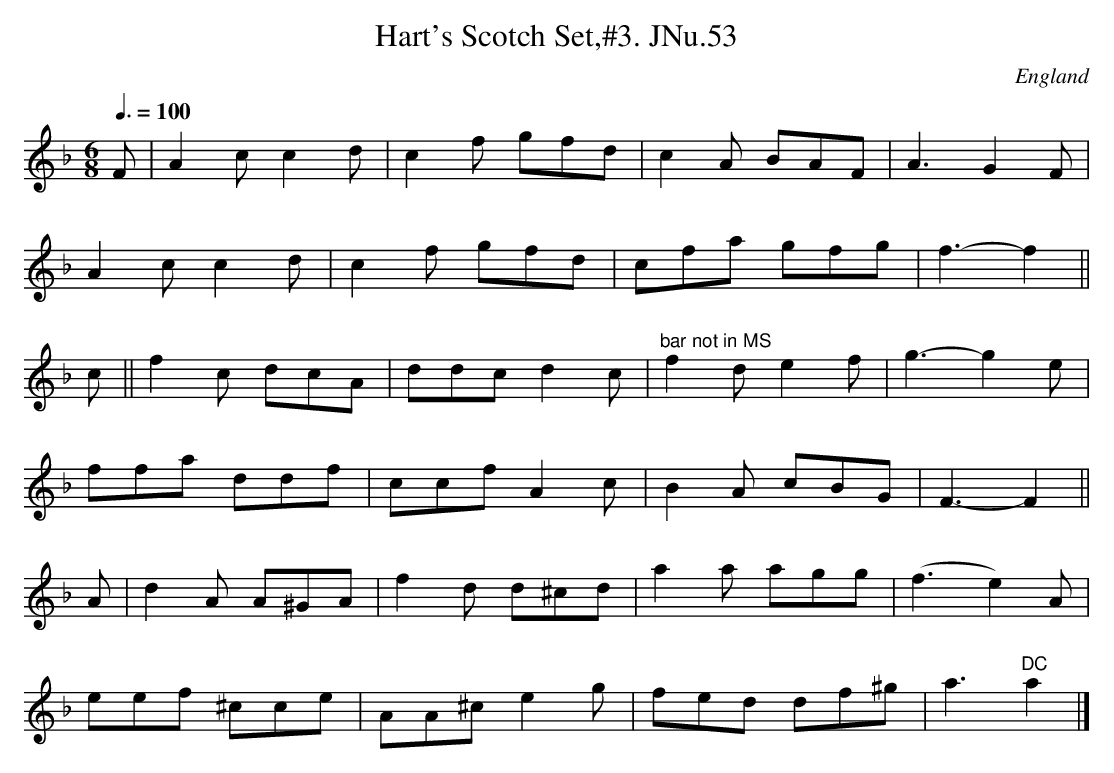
X:1
T:Hart's Scotch Set,#3. JNu.53
M:6/8
L:1/8
Q:3/8=100
O:England
K:F major
F|A2c c2d|c2f gfd|c2A BAF|A3 G2F|!
A2c c2d|c2f gfd|cfa gfg|f3-f2||!
c||f2c dcA|ddc d2c|"bar not in MS"f2d e2f|g3-g2e|!
ffa ddf|ccf A2c|B2A cBG|F3-F2||!
A|d2A A^GA|f2d d^cd|a2a agg|(f3e2)A|!
eef ^cce|AA^c e2g|fed df^g|a3"DC" a2|]
